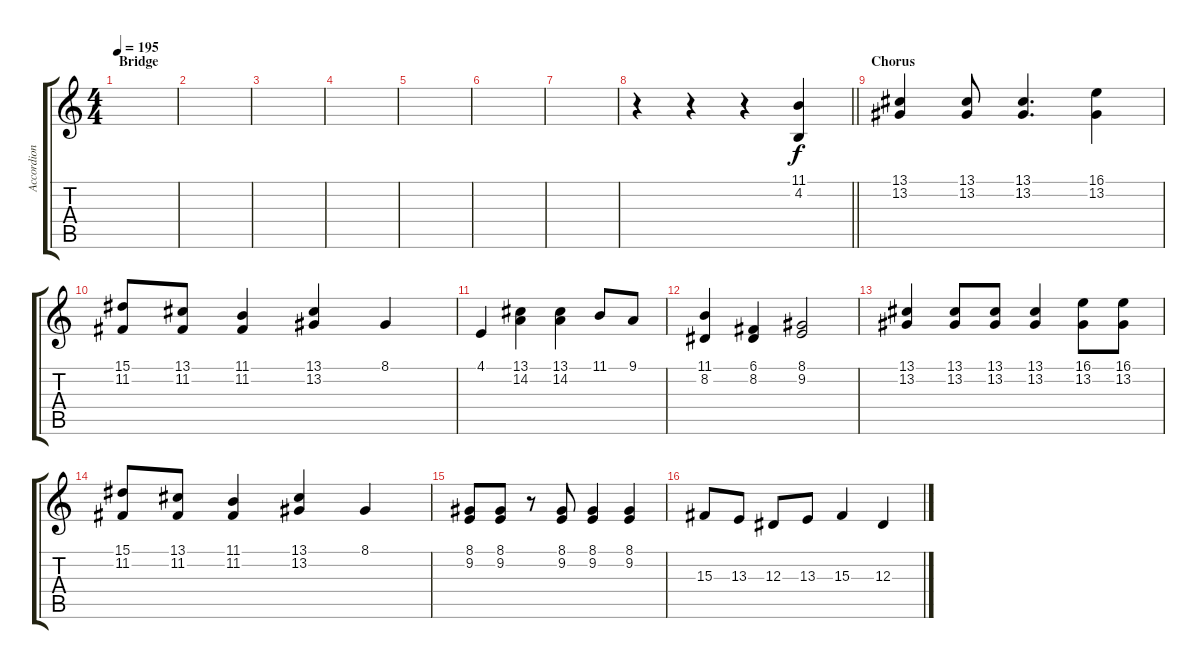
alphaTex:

\track ("Accordion" "Accordion") {instrument accordion}
\staff {score tabs}
\tuning (C4 G3 Eb3 Bb2 F2 C2) {hide}
\ts (4 4)
\section ("" "Bridge")
\tempo 195
\clef g2
\ks c
|
|
|
|
|
|
|
\barLineRight lightlight
r.4 r.4 r.4 (11.1 4.2).4 |
\section ("" "Chorus")
(13.1 13.2).4 (13.1 13.2).8 (13.1 13.2).4{d} (16.1 13.2).4 |
(15.1 11.2).8 (13.1 11.2).8 (11.1 11.2).4 (13.1 13.2).4 8.1.4 |
4.1.4 (13.1 14.2).4 (13.1 14.2).4 11.1.8 9.1.8 |
(11.1 8.2).4 (6.1 8.2).4 (8.1 9.2).2 |
(13.1 13.2).4 (13.1 13.2).8 (13.1 13.2).8 (13.1 13.2).4 (16.1 13.2).8 (16.1 13.2).8 |
(15.1 11.2).8 (13.1 11.2).8 (11.1 11.2).4 (13.1 13.2).4 8.1.4 |
(8.1 9.2).8 (8.1 9.2).8 r.8 (8.1 9.2).8 (8.1 9.2).4 (8.1 9.2).4 |
15.3.8 13.3.8 12.3.8 13.3.8 15.3.4 12.3.4
